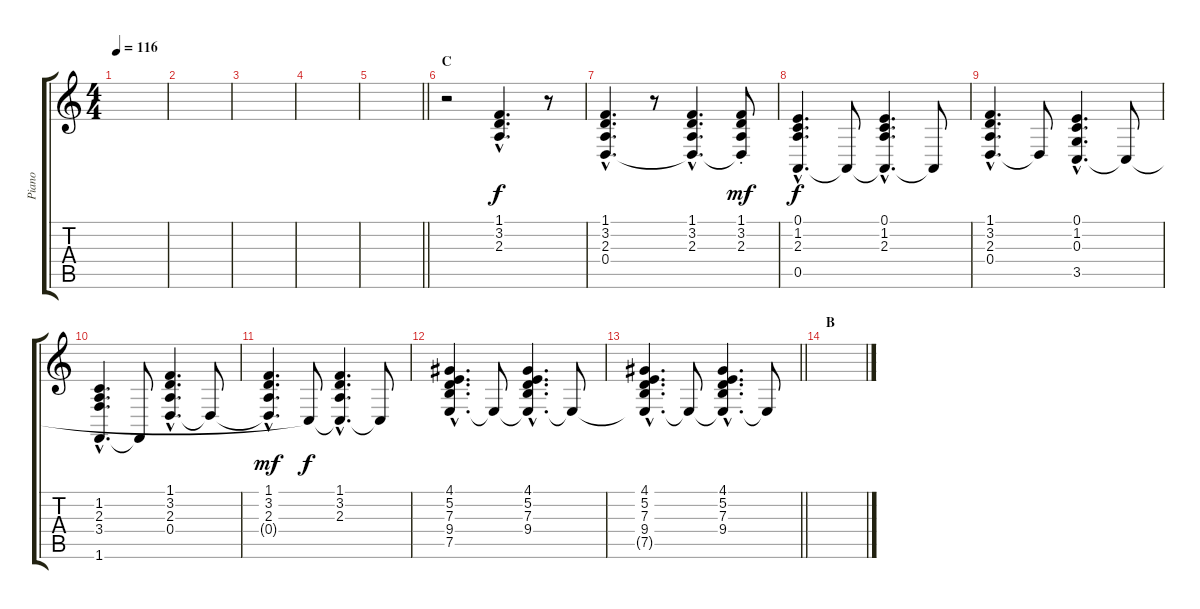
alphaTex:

\track ("Piano" "Piano") {instrument acousticgrandpiano}
\staff {score tabs}
\tuning (E4 B3 G3 D3 A2 E2) {hide}
\ts (4 4)
\tempo 116
\clef g2
\ks aminor
|
|
|
|
\barLineRight lightlight
|
\section ("" "C")
r.2 (1.1{hac} 3.2{hac} 2.3{hac}).4{d} r.8 |
(1.1{hac} 3.2{hac} 2.3{hac} 0.4{hac}).4{d} r.8 (1.1{hac} 3.2{hac} 2.3{hac} 0.4{hac t}).4{d} (1.1{st} 3.2{st} 2.3{st} 0.4{t}).8{dy mf} |
(0.1{hac} 1.2{hac} 2.3{hac} 0.5{hac}).4{d dy f} 0.5{t}.8 (0.1{hac} 1.2{hac} 2.3{hac} 0.5{hac t}).4{d} 0.5{t}.8 |
(1.1{hac} 3.2{hac} 2.3{hac} 0.4{hac}).4{d} 0.4{t}.8 (0.1{hac} 1.2{hac} 0.3{hac} 3.5{hac}).4{d} 3.5{t}.8 |
(1.2{hac} 2.3{hac} 3.4{hac} 1.6{hac}).4{d} 1.6{t}.8 (1.1{hac} 3.2{hac} 2.3{hac} 0.4{hac}).4{d} 0.4{t}.8 |
(1.1{hac} 3.2{hac} 2.3{hac} 0.4{hac t}).4{d dy mf} 3.5{t}.8{dy f} (1.1{hac} 3.2{hac} 2.3{hac} 3.5{hac t}).4{d} 3.5{t}.8 |
(4.1{hac} 5.2{hac} 7.3{hac} 9.4{hac} 7.5{hac}).4{d} 7.5{t}.8 (4.1{hac} 5.2{hac} 7.3{hac} 9.4{hac} 7.5{hac t}).4{d} 7.5{t}.8 |
\barLineRight lightlight
(4.1{hac} 5.2{hac} 7.3{hac} 9.4{hac} 7.5{hac t}).4{d} 7.5{t}.8 (4.1{hac} 5.2{hac} 7.3{hac} 9.4{hac} 7.5{hac t}).4{d} 7.5{t}.8 |
\section ("" "B")
